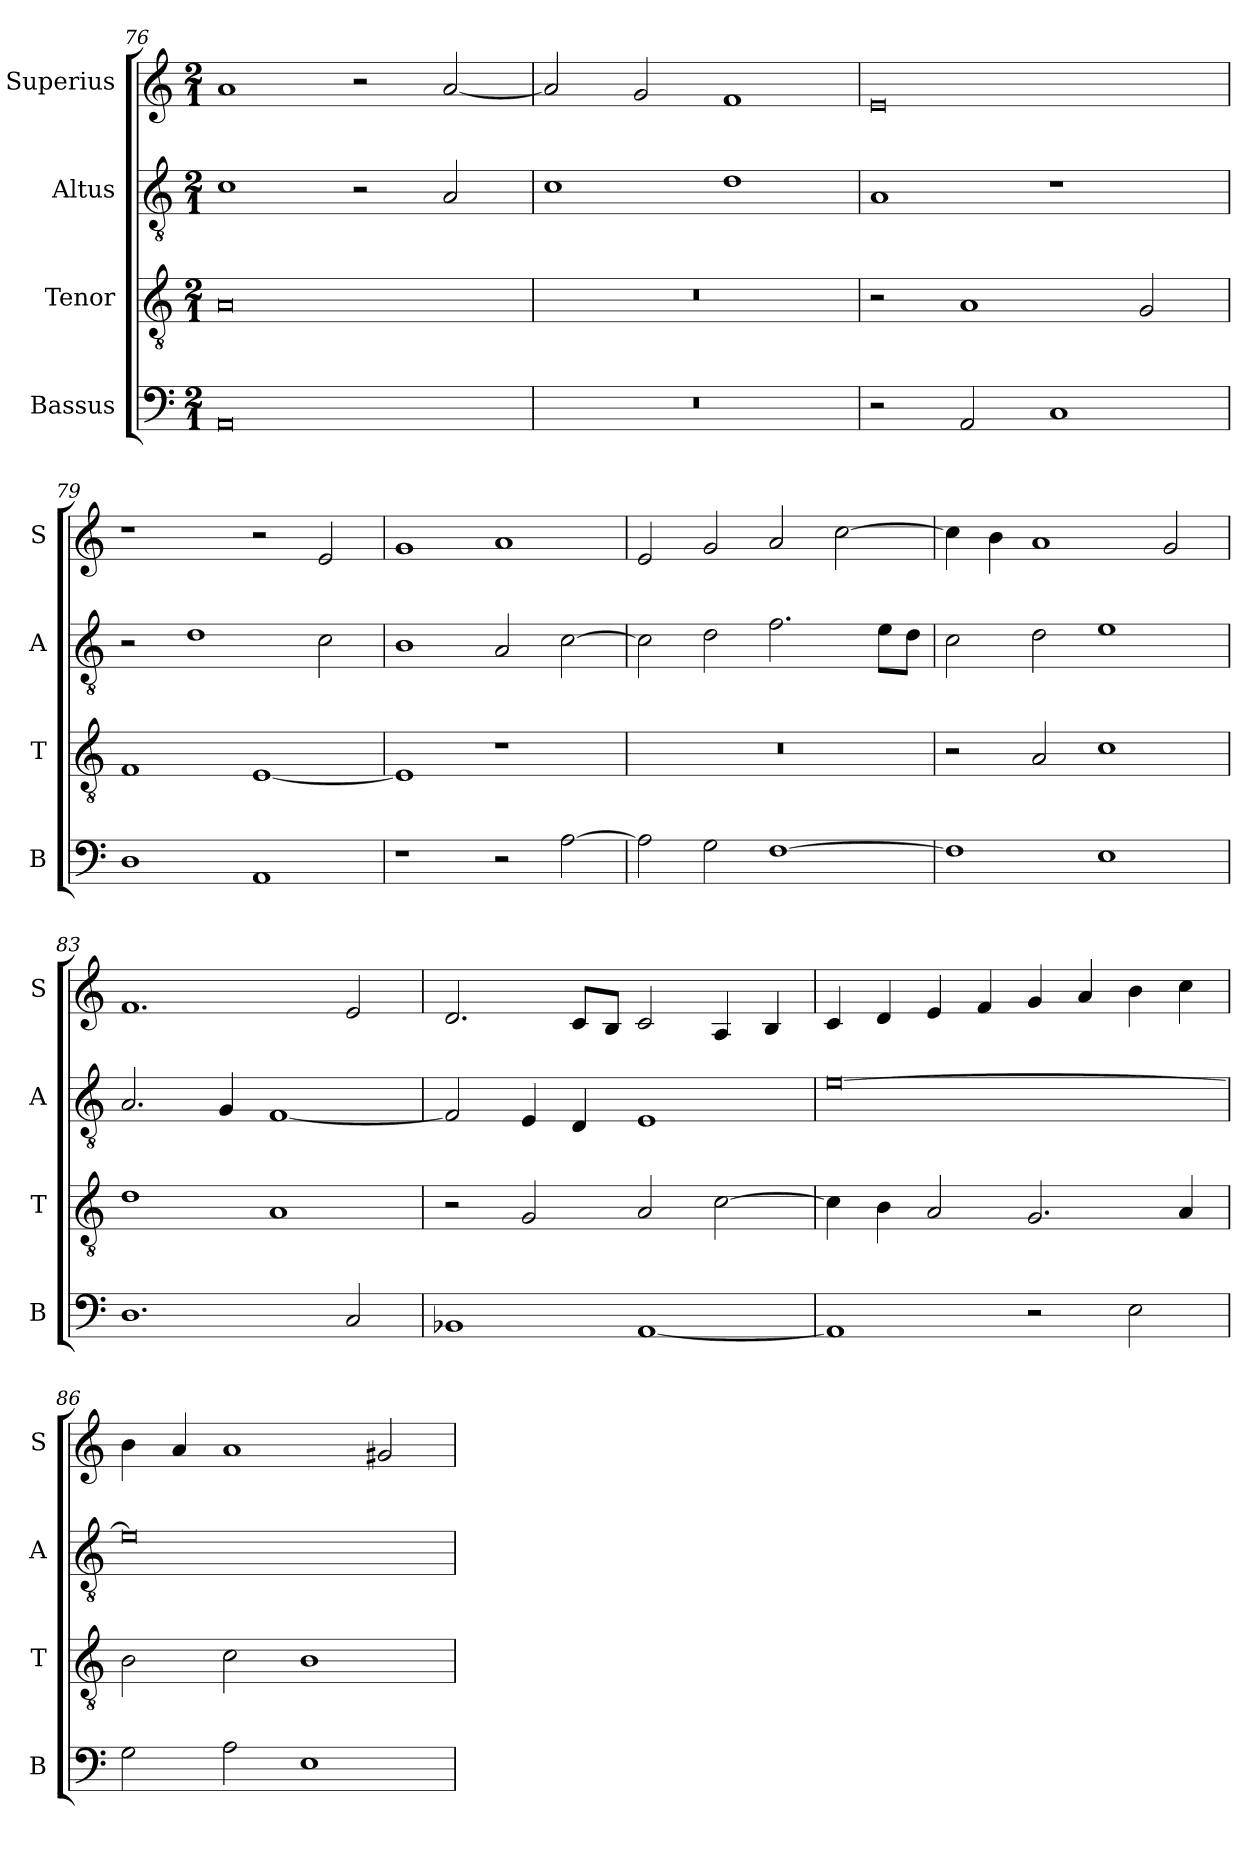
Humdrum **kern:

**kern	**kern	**kern	**kern
*part4	*part3	*part2	*part1
*staff4	*staff3	*staff2	*staff1
*I"Bassus	*I"Tenor	*I"Altus	*I"Superius
*I'B	*I'T	*I'A	*I'S
*clefF4	*clefGv2	*clefGv2	*clefG2
*k[]	*k[]	*k[]	*k[]
*C:	*C:	*C:	*C:
*M2/1	*M2/1	*M2/1	*M2/1
=76	=76	=76	=76
0AA	0A	1c	1a
.	.	2r	2r
.	.	2A	[2a
=77	=77	=77	=77
0r	0r	1c	2a]
.	.	.	2g
.	.	1d	1f
=78	=78	=78	=78
2r	2r	1A	0e
2AA	1A	.	.
1C	.	1r	.
.	2G	.	.
=79	=79	=79	=79
1D	1F	2r	1r
.	.	1d	.
1AA	[1E	.	2r
.	.	2c	2e
=80	=80	=80	=80
1r	1E]	1B	1g
2r	1r	2A	1a
[2A	.	[2c	.
=81	=81	=81	=81
2A]	0r	2c]	2e
2G	.	2d	2g
[1F	.	2.f	2a
.	.	.	[2cc
.	.	8eL	.
.	.	8dJ	.
=82	=82	=82	=82
1F]	2r	2c	4cc]
.	.	.	4b
.	2A	2d	1a
1E	1c	1e	.
.	.	.	2g
=83	=83	=83	=83
1.D	1d	2.A	1.f
.	.	4G	.
.	1A	[1F	.
2C	.	.	2e
=84	=84	=84	=84
1BB-X	2r	2F]	2.d
.	2G	4E	.
.	.	4D	8cL
.	.	.	8BJ
[1AA	2A	1E	2c
.	[2c	.	4A
.	.	.	4B
=85	=85	=85	=85
1AA]	4c]	[0e	4c
.	4B	.	4d
.	2A	.	4e
.	.	.	4f
2r	2.G	.	4g
.	.	.	4a
2E	.	.	4b
.	4A	.	4cc
=86	=86	=86	=86
2G	2B	0e]	4b
.	.	.	4a
2A	2c	.	1a
1E	1B	.	.
.	.	.	2g#X
=	=	=	=
*-	*-	*-	*-
